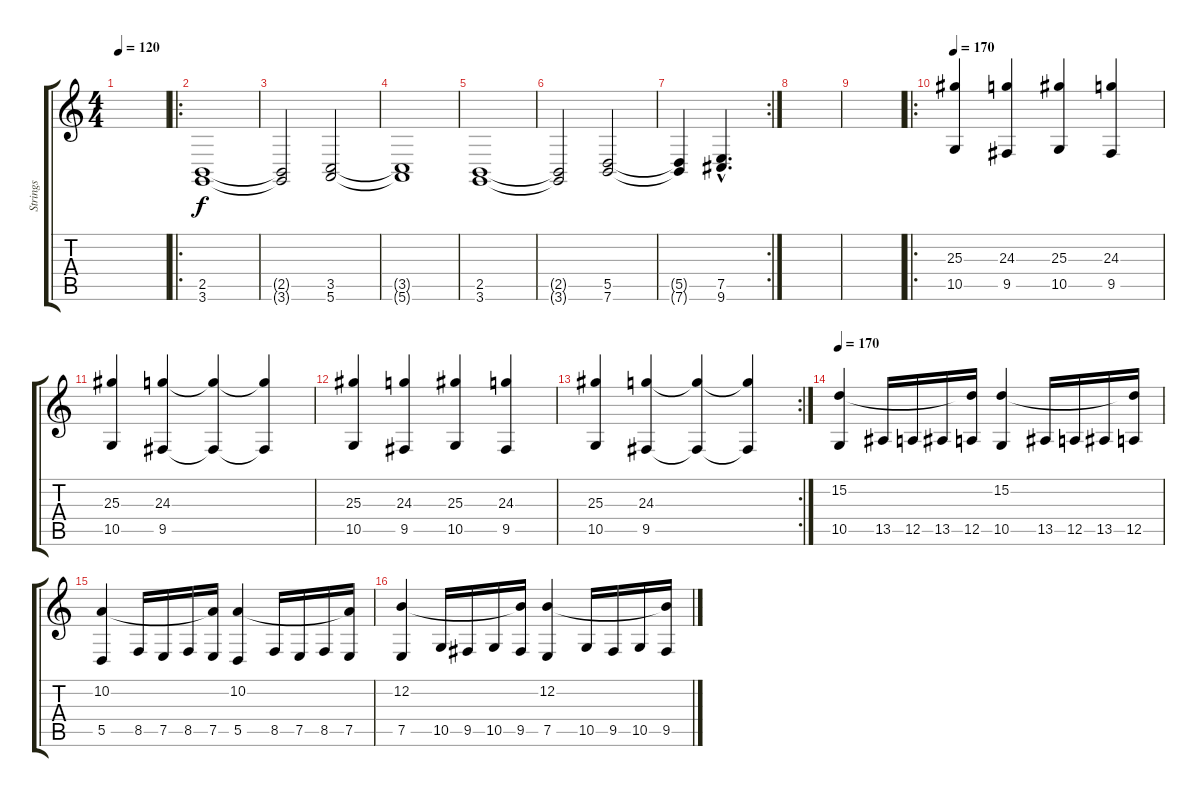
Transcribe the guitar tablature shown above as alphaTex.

\track ("Strings" "Strings") {instrument stringensemble1}
\staff {score tabs}
\tuning (E4 B3 G3 D3 A2 E2) {hide}
\ts (4 4)
\tempo 120
\clef g2
\ks c
|
\ro
(2.5 3.6).1 |
(2.5{t} 3.6{t}).2 (3.5 5.6).2 |
(3.5{t} 5.6{t}).1 |
(2.5 3.6).1 |
(2.5{t} 3.6{t}).2 (5.5 7.6).2 |
\rc 2
(5.5{t} 7.6{t}).4 (7.5{hac} 9.6{hac}).4{d} |
|
|
\ro
\tempo 170
(25.3 10.5).4 (24.3 9.5).4 (25.3 10.5).4 (24.3 9.5).4 |
(25.3 10.5).4 (24.3 9.5).4 (24.3{t} 9.5{t}).4 (24.3{t} 9.5{t}).4 |
(25.3 10.5).4 (24.3 9.5).4 (25.3 10.5).4 (24.3 9.5).4 |
\rc 2
(25.3 10.5).4 (24.3 9.5).4 (24.3{t} 9.5{t}).4 (24.3{t} 9.5{t}).4 |
\tempo 170
(15.2 10.5).4 13.5.16 12.5.16 13.5.16 (15.2{t} 12.5).16 (15.2 10.5).4 13.5.16 12.5.16 13.5.16 (15.2{t} 12.5).16 |
(10.2 5.5).4 8.5.16 7.5.16 8.5.16 (10.2{t} 7.5).16 (10.2 5.5).4 8.5.16 7.5.16 8.5.16 (10.2{t} 7.5).16 |
(12.2 7.5).4 10.5.16 9.5.16 10.5.16 (12.2{t} 9.5).16 (12.2 7.5).4 10.5.16 9.5.16 10.5.16 (12.2{t} 9.5).16
